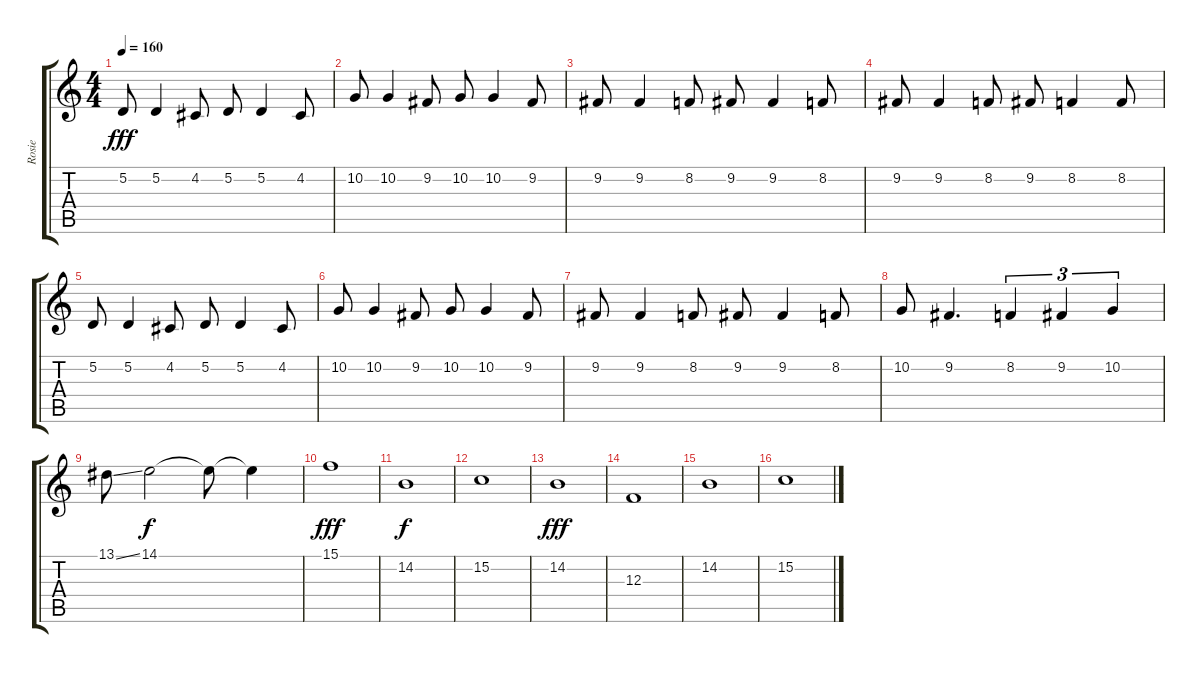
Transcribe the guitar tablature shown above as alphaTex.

\track ("Rosie" "Rosie") {instrument stringensemble2}
\staff {score tabs}
\tuning (D4 A3 F3 C3 G2 D2) {hide}
\ts (4 4)
\tempo 160
\clef g2
\ks c
5.2.8{dy fff volume 8 instrument musicbox} 5.2.4 4.2.8 5.2.8 5.2.4 4.2.8 |
10.2.8 10.2.4 9.2.8 10.2.8 10.2.4 9.2.8 |
9.2.8 9.2.4 8.2.8 9.2.8 9.2.4 8.2.8 |
9.2.8 9.2.4 8.2.8 9.2.8 8.2.4 8.2.8 |
5.2.8 5.2.4 4.2.8 5.2.8 5.2.4 4.2.8 |
10.2.8 10.2.4 9.2.8 10.2.8 10.2.4 9.2.8 |
9.2.8 9.2.4 8.2.8 9.2.8 9.2.4 8.2.8 |
10.2.8 9.2.4{d} 8.2.4{tu (3 2)} 9.2.4{tu (3 2)} 10.2.4{tu (3 2)} |
13.1{ss}.8{volume 12 instrument stringensemble2} 14.1.2{dy f} 14.1{t}.8 14.1{t}.4 |
15.1.1{dy fff} |
14.2.1{dy f} |
15.2.1 |
14.2.1{dy fff} |
12.3.1 |
14.2.1 |
15.2.1
